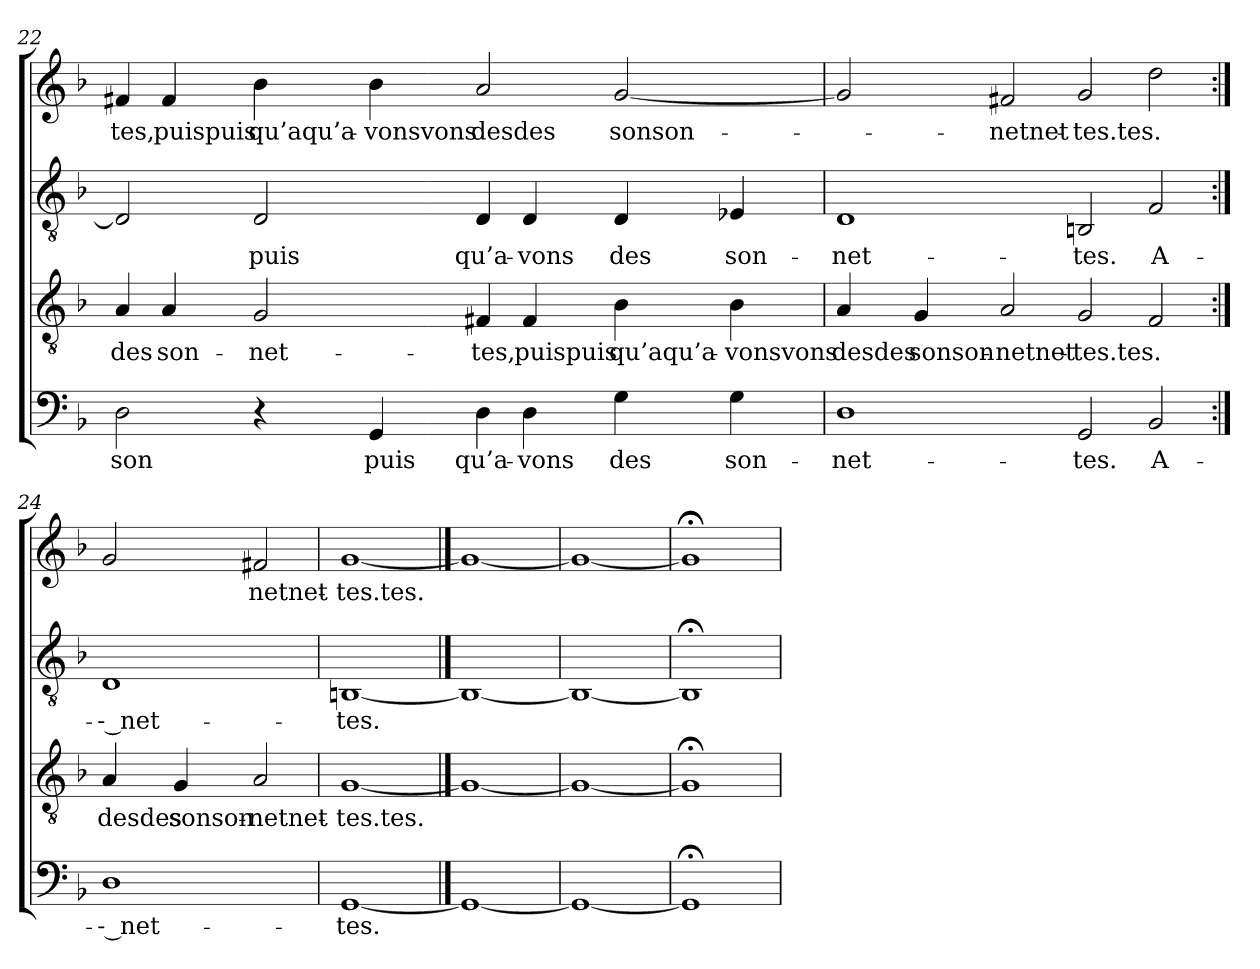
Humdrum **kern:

**kern	**text	**kern	**text	**kern	**text	**kern	**text
*part4	*part4	*part3	*part3	*part2	*part2	*part1	*part1
*staff4	*staff4	*staff3	*staff3	*staff2	*staff2	*staff1	*staff1
*clefF4	*	*clefGv2	*	*clefGv2	*	*clefG2	*
*k[b-]	*	*k[b-]	*	*k[b-]	*	*k[b-]	*
=22	=22	=22	=22	=22	=22	=22	=22
2D	-son	4A	des	2D]	.	4f#X	-tes,
.	.	4A	son-	.	.	4f#	puispuis
4r	.	2G	-net-	2D	puis	4b-	qu’aqu’a-
4GG	puis	.	.	.	.	4b-	-vonsvons
4D	qu’a-	4F#X	-tes,	4D	qu’a-	2a	desdes
4D	-vons	4F#	puispuis	4D	-vons	.	.
4G	des	4B-	qu’aqu’a-	4D	des	[2g	sonson-
4G	son-	4B-	-vonsvons	4E-X	son-	.	.
=23	=23	=23	=23	=23	=23	=23	=23
1D	-net-	4A	desdes	1D	-net-	2g]	.
.	.	4G	sonson-	.	.	.	.
.	.	2A	-netnet-	.	.	2f#X	-netnet-
2GG	-tes.	2G	-tes.tes.	2BBn	-tes.	2g	-tes.tes.
2BB-	A-	2F	.	2F	A-	2dd	.
=24:|!	=24:|!	=24:|!	=24:|!	=24:|!	=24:|!	=24:|!	=24:|!
1D	-- net-	4A	desdes	1D	-- net-	2g	.
.	.	4G	sonson-	.	.	.	.
.	.	2A	-netnet-	.	.	2f#X	netnet-
=25	=25	=25	=25	=25	=25	=25	=25
[1GG	-tes.	[1G	-tes.tes.	[1BBn	-tes.	[1g	-tes.tes.
==26	==26	==26	==26	==26	==26	==26	==26
1GG_	.	1G_	.	1BB_	.	1g_	.
=27	=27	=27	=27	=27	=27	=27	=27
1GG_	.	1G_	.	1BB_	.	1g_	.
=28	=28	=28	=28	=28	=28	=28	=28
1GG;<]	.	1G;<]	.	1BB;<]	.	1g;<]	.
=	=	=	=	=	=	=	=
*-	*-	*-	*-	*-	*-	*-	*-
